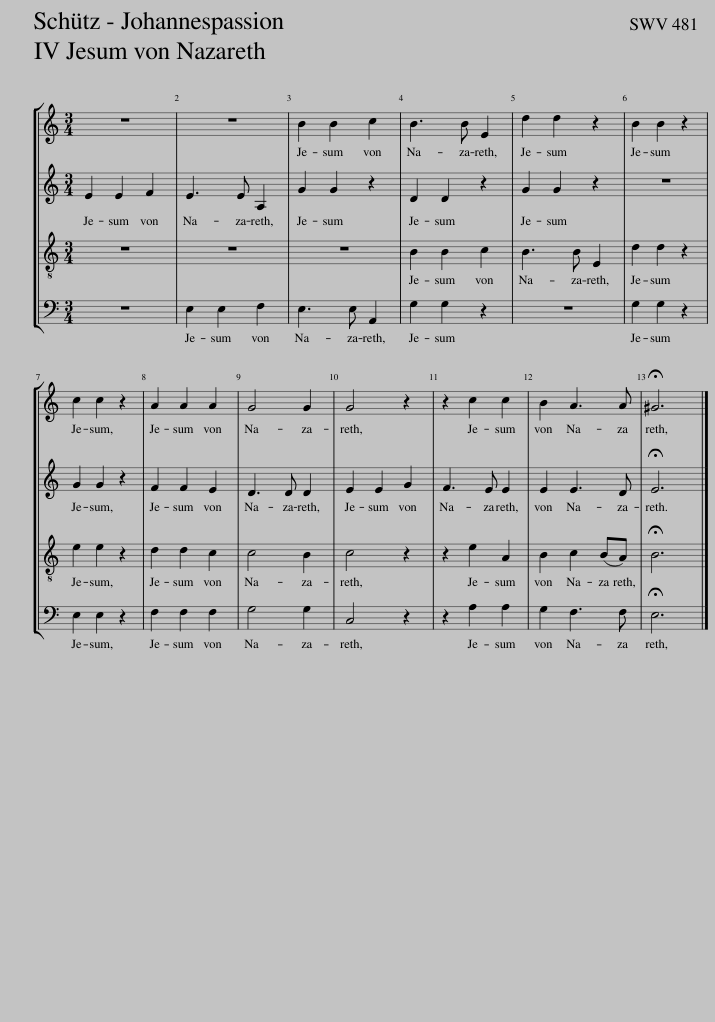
X:1
%%score [ 1 2 3 4 ]
L:1/8
M:3/4
I:linebreak $
K:C
V:1 treble
V:2 treble
V:3 treble-8
V:4 bass
V:1
 z6 | z6 | B2 B2 c2 | B3 B E2 | d2 d2 z2 | %5
 B2 B2 z2 |$ c2 c2 z2 | A2 A2 A2 | G4 G2 | G4 z2 | %10
 z2 c2 c2 | B2 A3 A | ^G6 |] %13
V:2
 E2 E2 F2 | E3 E A,2 | G2 G2 z2 | D2 D2 z2 | G2 G2 z2 | %5
 z6 |$ G2 G2 z2 | F2 F2 E2 | D3 D D2 | E2 E2 G2 | %10
 F3 E E2 | E2 E3 D | E6 |] %13
V:3
 z6 | z6 | z6 | B2 B2 c2 | B3 B E2 | %5
 d2 d2 z2 |$ e2 e2 z2 | d2 d2 c2 | c4 B2 | c4 z2 | %10
 z2 e2 A2 | B2 c2 (BA) | B6 |] %13
V:4
 z6 | E,2 E,2 F,2 | E,3 E, A,,2 | G,2 G,2 z2 | z6 | %5
 G,2 G,2 z2 |$ E,2 E,2 z2 | F,2 F,2 F,2 | G,4 G,2 | C,4 z2 | %10
 z2 A,2 A,2 | G,2 F,3 F, | E,6 |] %13
